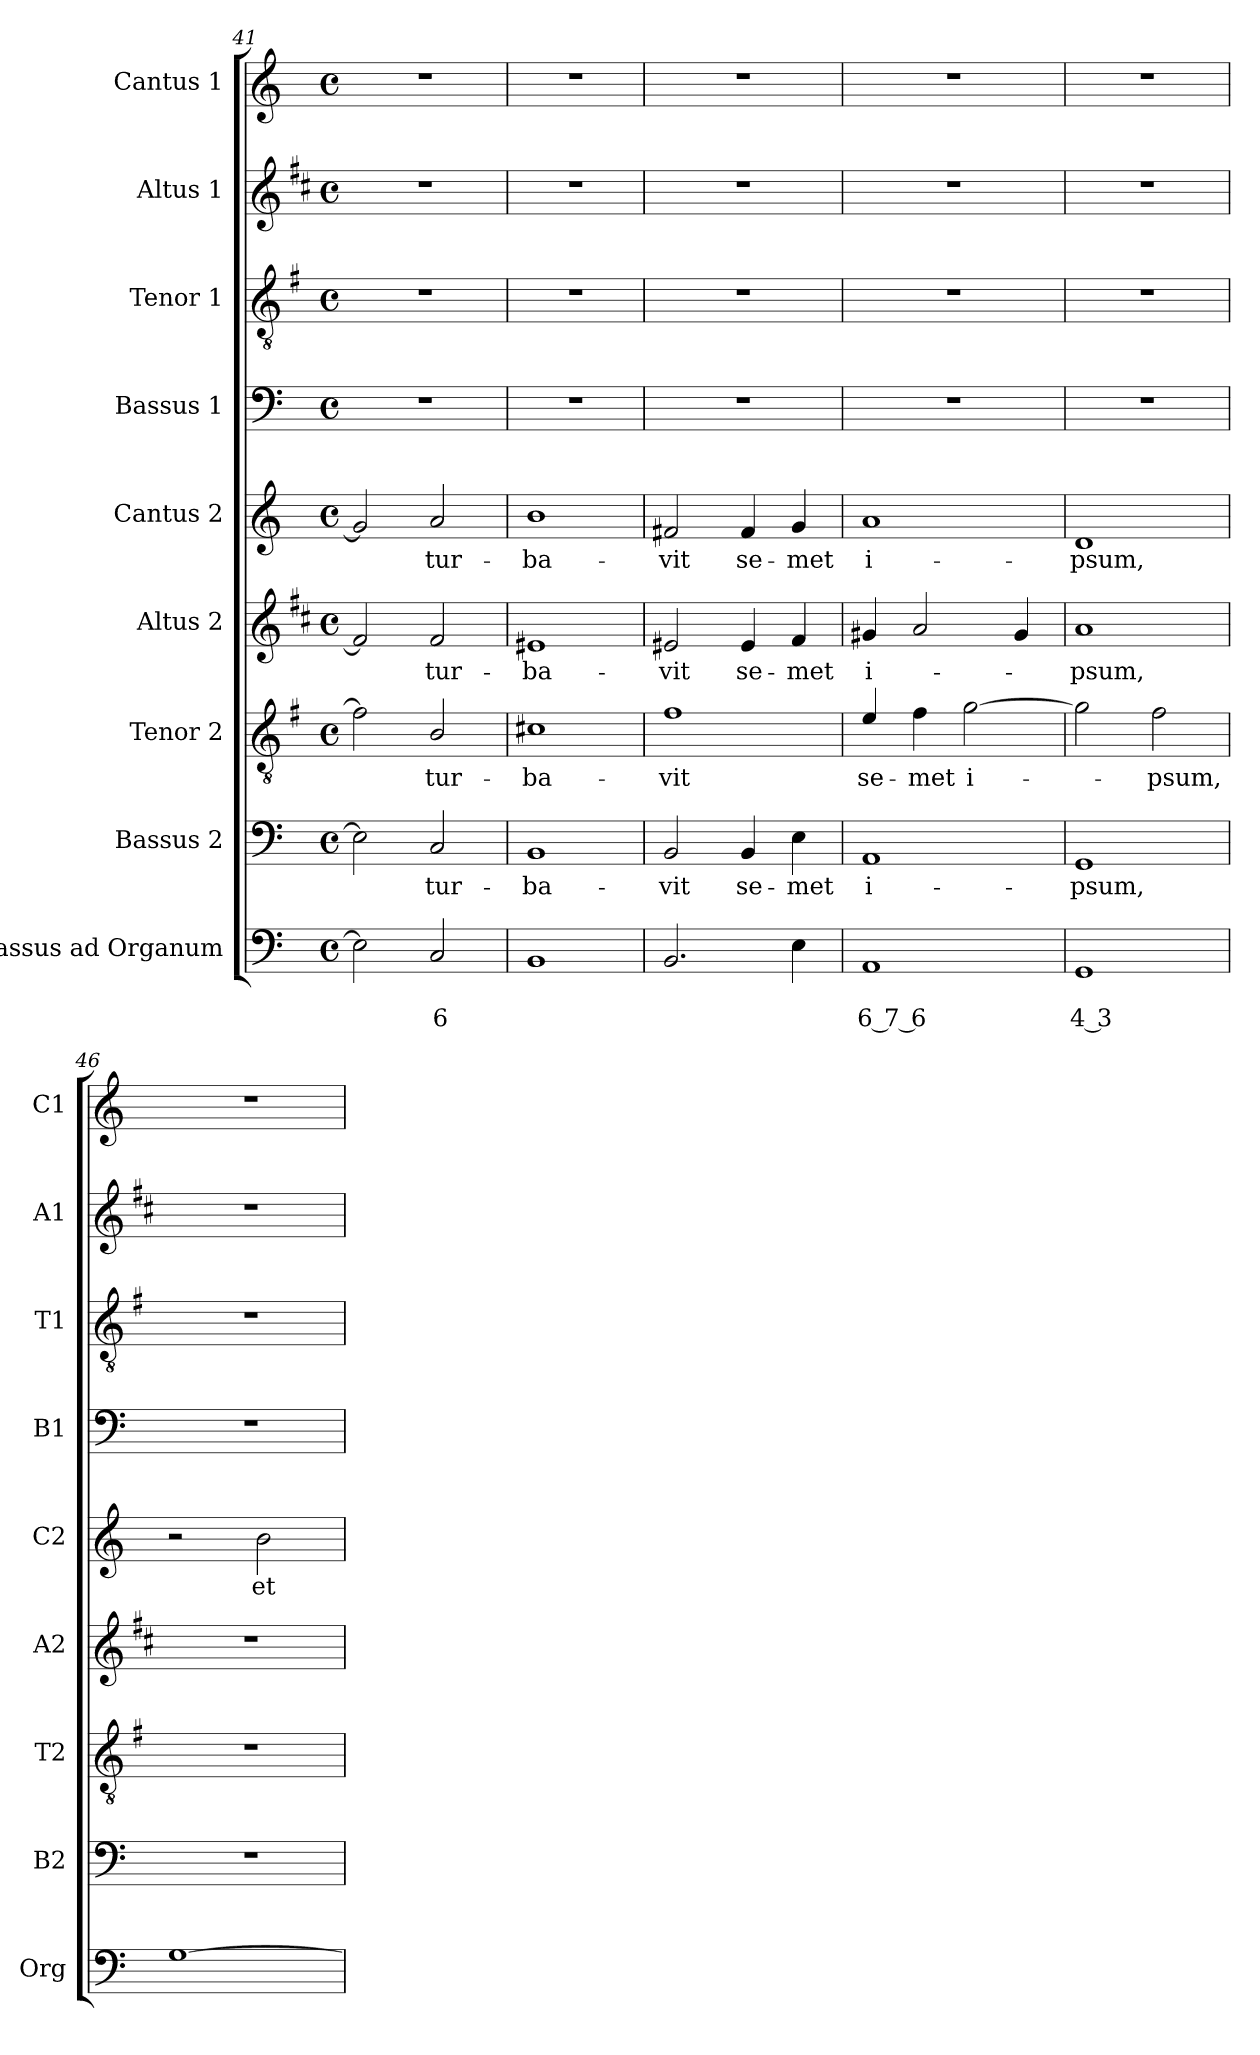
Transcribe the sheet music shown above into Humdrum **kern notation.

**kern	**text	**text	**kern	**text	**kern	**text	**kern	**text	**kern	**text	**kern	**kern	**kern	**kern
*part9	*part9	*part9	*part8	*part8	*part7	*part7	*part6	*part6	*part5	*part5	*part4	*part3	*part2	*part1
*staff9	*staff9	*staff9	*staff8	*staff8	*staff7	*staff7	*staff6	*staff6	*staff5	*staff5	*staff4	*staff3	*staff2	*staff1
*I"Bassus ad Organum	*	*	*I"Bassus 2	*	*I"Tenor 2	*	*I"Altus 2	*	*I"Cantus 2	*	*I"Bassus 1	*I"Tenor 1	*I"Altus 1	*I"Cantus 1
*I'Org	*	*	*I'B2	*	*I'T2	*	*I'A2	*	*I'C2	*	*I'B1	*I'T1	*I'A1	*I'C1
*clefF4	*	*	*clefF4	*	*clefGv2	*	*clefG2	*	*clefG2	*	*clefF4	*clefGv2	*clefG2	*clefG2
*	*	*	*	*	*ITrd4c7	*	*ITrd1c2	*	*	*	*	*ITrd4c7	*ITrd1c2	*
*k[]	*	*	*k[]	*	*k[]	*	*k[]	*	*k[]	*	*k[]	*k[]	*k[]	*k[]
*C:	*	*	*C:	*	*C:	*	*C:	*	*C:	*	*C:	*C:	*C:	*C:
*M4/4	*	*	*M4/4	*	*M4/4	*	*M4/4	*	*M4/4	*	*M4/4	*M4/4	*M4/4	*M4/4
*met(c)	*	*	*met(c)	*	*met(c)	*	*met(c)	*	*met(c)	*	*met(c)	*met(c)	*met(c)	*met(c)
=41	=41	=41	=41	=41	=41	=41	=41	=41	=41	=41	=41	=41	=41	=41
2E\]	.	.	2E\]	.	2B\]	.	2e/]	.	2g#/]	.	1r	1r	1r	1r
!	!	!LO:LY:b	!	!LO:LY:b	!	!LO:LY:b	!	!LO:LY:b	!	!LO:LY:b	!	!	!	!
2C/	.	6	2C/	tur-	2E/	tur-	2e/	tur-	2a/	tur-	.	.	.	.
!!LO:LB:g=z
=42	=42	=42	=42	=42	=42	=42	=42	=42	=42	=42	=42	=42	=42	=42
!	!	!	!	!LO:LY:b	!	!LO:LY:b	!	!LO:LY:b	!	!LO:LY:b	!	!	!	!
1BB	.	.	1BB	-ba-	1F#X	-ba-	1d#X	-ba-	1b	-ba-	1r	1r	1r	1r
=43	=43	=43	=43	=43	=43	=43	=43	=43	=43	=43	=43	=43	=43	=43
!	!	!	!	!LO:LY:b	!	!LO:LY:b	!	!LO:LY:b	!	!LO:LY:b	!	!	!	!
2.BB/	.	.	2BB/	-vit	1B	-vit	2d#X/	-vit	2f#X/	-vit	1r	1r	1r	1r
!	!	!	!	!LO:LY:b	!	!	!	!LO:LY:b	!	!LO:LY:b	!	!	!	!
.	.	.	4BB/	se-	.	.	4d#/	se-	4f#/	se-	.	.	.	.
!	!	!	!	!LO:LY:b	!	!	!	!LO:LY:b	!	!LO:LY:b	!	!	!	!
4E\	.	.	4E\	-met	.	.	4e/	-met	4g/	-met	.	.	.	.
=44	=44	=44	=44	=44	=44	=44	=44	=44	=44	=44	=44	=44	=44	=44
!	!	!LO:LY:b	!	!LO:LY:b	!	!LO:LY:b	!	!LO:LY:b	!	!LO:LY:b	!	!	!	!
1AA	.	6 7 6	1AA	i-	4A/	se-	4f#X/	i-	1a	i-	1r	1r	1r	1r
!	!	!	!	!	!	!LO:LY:b	!	!	!	!	!	!	!	!
.	.	.	.	.	4B\	-met	2g/	.	.	.	.	.	.	.
!	!	!	!	!	!	!LO:LY:b	!	!	!	!	!	!	!	!
.	.	.	.	.	[2c\	i-	.	.	.	.	.	.	.	.
.	.	.	.	.	.	.	4f#/	.	.	.	.	.	.	.
=45	=45	=45	=45	=45	=45	=45	=45	=45	=45	=45	=45	=45	=45	=45
!	!	!LO:LY:b	!	!LO:LY:b	!	!	!	!LO:LY:b	!	!LO:LY:b	!	!	!	!
1GG	.	4 3	1GG	-psum,	2c\]	.	1g	-psum,	1d	-psum,	1r	1r	1r	1r
!	!	!	!	!	!	!LO:LY:b	!	!	!	!	!	!	!	!
.	.	.	.	.	2B\	-psum,	.	.	.	.	.	.	.	.
=46	=46	=46	=46	=46	=46	=46	=46	=46	=46	=46	=46	=46	=46	=46
[1G	.	.	1r	.	1r	.	1r	.	2r	.	1r	1r	1r	1r
!	!	!	!	!	!	!	!	!	!	!LO:LY:b	!	!	!	!
.	.	.	.	.	.	.	.	.	2b\	et	.	.	.	.
=	=	=	=	=	=	=	=	=	=	=	=	=	=	=
*-	*-	*-	*-	*-	*-	*-	*-	*-	*-	*-	*-	*-	*-	*-
